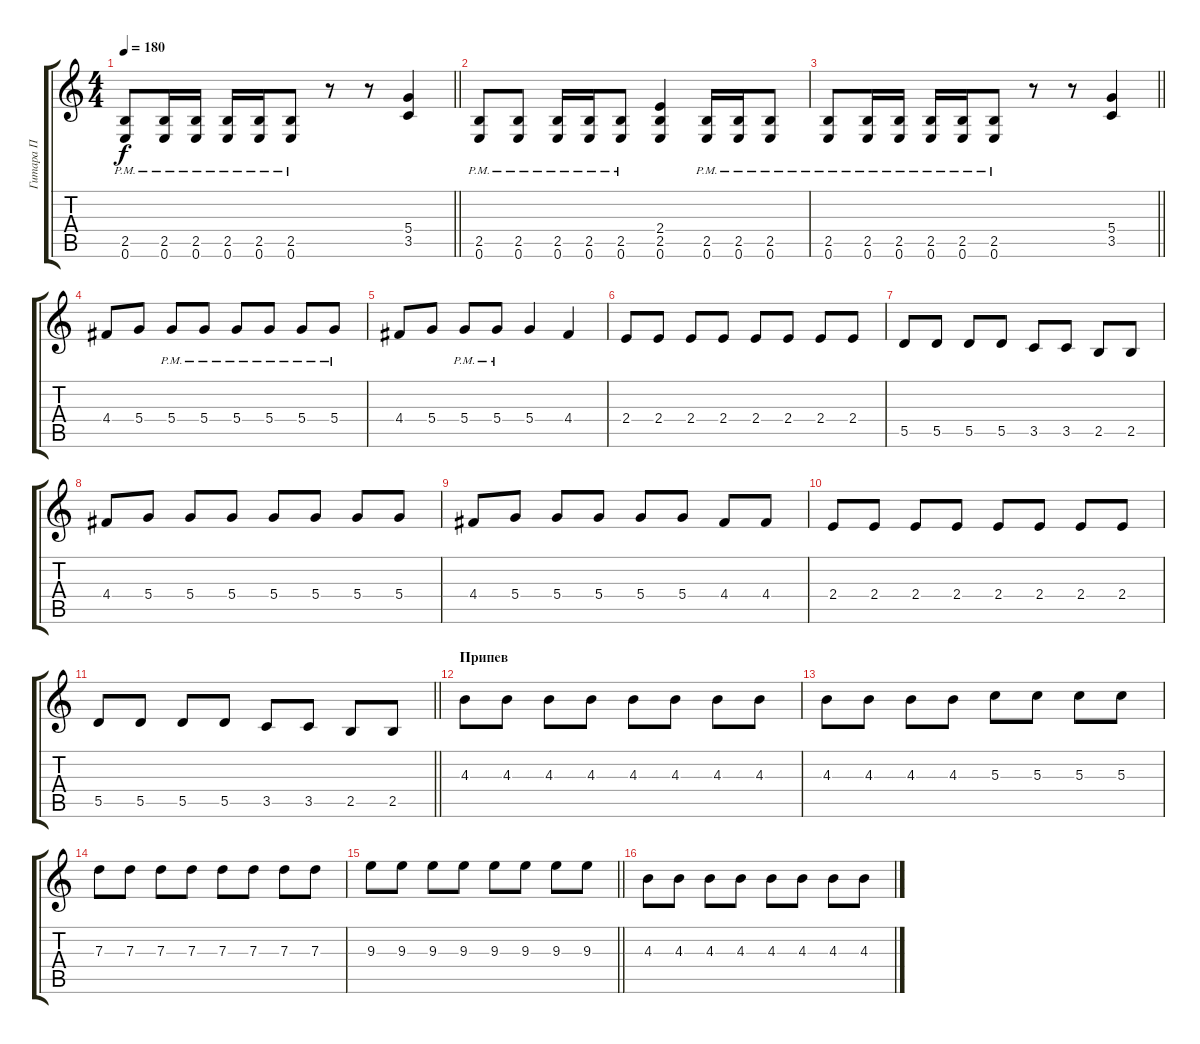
\track ("Гитара П" "Гитара П") {instrument overdrivenguitar}
\staff {score tabs}
\tuning (E4 B3 G3 D3 A2 E2) {hide}
\ts (4 4)
\tempo 180
\clef g2
\barLineRight lightlight
\ks c
(2.5{pm} 0.6{pm}).8{dy f} (2.5{pm} 0.6{pm}).16 (2.5{pm} 0.6{pm}).16 (2.5{pm} 0.6{pm}).16 (2.5{pm} 0.6{pm}).16 (2.5{pm} 0.6{pm}).8 r.8 r.8 (5.4 3.5).4 |
(2.5{pm} 0.6{pm}).8 (2.5{pm} 0.6{pm}).8 (2.5{pm} 0.6{pm}).16 (2.5{pm} 0.6{pm}).16 (2.5{pm} 0.6{pm}).8 (2.4 2.5 0.6).4 (2.5{pm} 0.6{pm}).16 (2.5{pm} 0.6{pm}).16 (2.5{pm} 0.6{pm}).8 |
\barLineRight lightlight
(2.5{pm} 0.6{pm}).8 (2.5{pm} 0.6{pm}).16 (2.5{pm} 0.6{pm}).16 (2.5{pm} 0.6{pm}).16 (2.5{pm} 0.6{pm}).16 (2.5{pm} 0.6{pm}).8 r.8 r.8 (5.4 3.5).4 |
\section ("" " ")
4.4.8 5.4.8 5.4{pm}.8 5.4{pm}.8 5.4{pm}.8 5.4{pm}.8 5.4{pm}.8 5.4{pm}.8 |
4.4.8 5.4.8 5.4{pm}.8 5.4{pm}.8 5.4.4 4.4.4 |
2.4.8 2.4.8 2.4.8 2.4.8 2.4.8 2.4.8 2.4.8 2.4.8 |
5.5.8 5.5.8 5.5.8 5.5.8 3.5.8 3.5.8 2.5.8 2.5.8 |
4.4.8 5.4.8 5.4.8 5.4.8 5.4.8 5.4.8 5.4.8 5.4.8 |
4.4.8 5.4.8 5.4.8 5.4.8 5.4.8 5.4.8 4.4.8 4.4.8 |
2.4.8 2.4.8 2.4.8 2.4.8 2.4.8 2.4.8 2.4.8 2.4.8 |
\barLineRight lightlight
5.5.8 5.5.8 5.5.8 5.5.8 3.5.8 3.5.8 2.5.8 2.5.8 |
\section ("" "Припев")
4.3.8 4.3.8 4.3.8 4.3.8 4.3.8 4.3.8 4.3.8 4.3.8 |
4.3.8 4.3.8 4.3.8 4.3.8 5.3.8 5.3.8 5.3.8 5.3.8 |
7.3.8 7.3.8 7.3.8 7.3.8 7.3.8 7.3.8 7.3.8 7.3.8 |
\barLineRight lightlight
9.3.8 9.3.8 9.3.8 9.3.8 9.3.8 9.3.8 9.3.8 9.3.8 |
4.3.8 4.3.8 4.3.8 4.3.8 4.3.8 4.3.8 4.3.8 4.3.8
